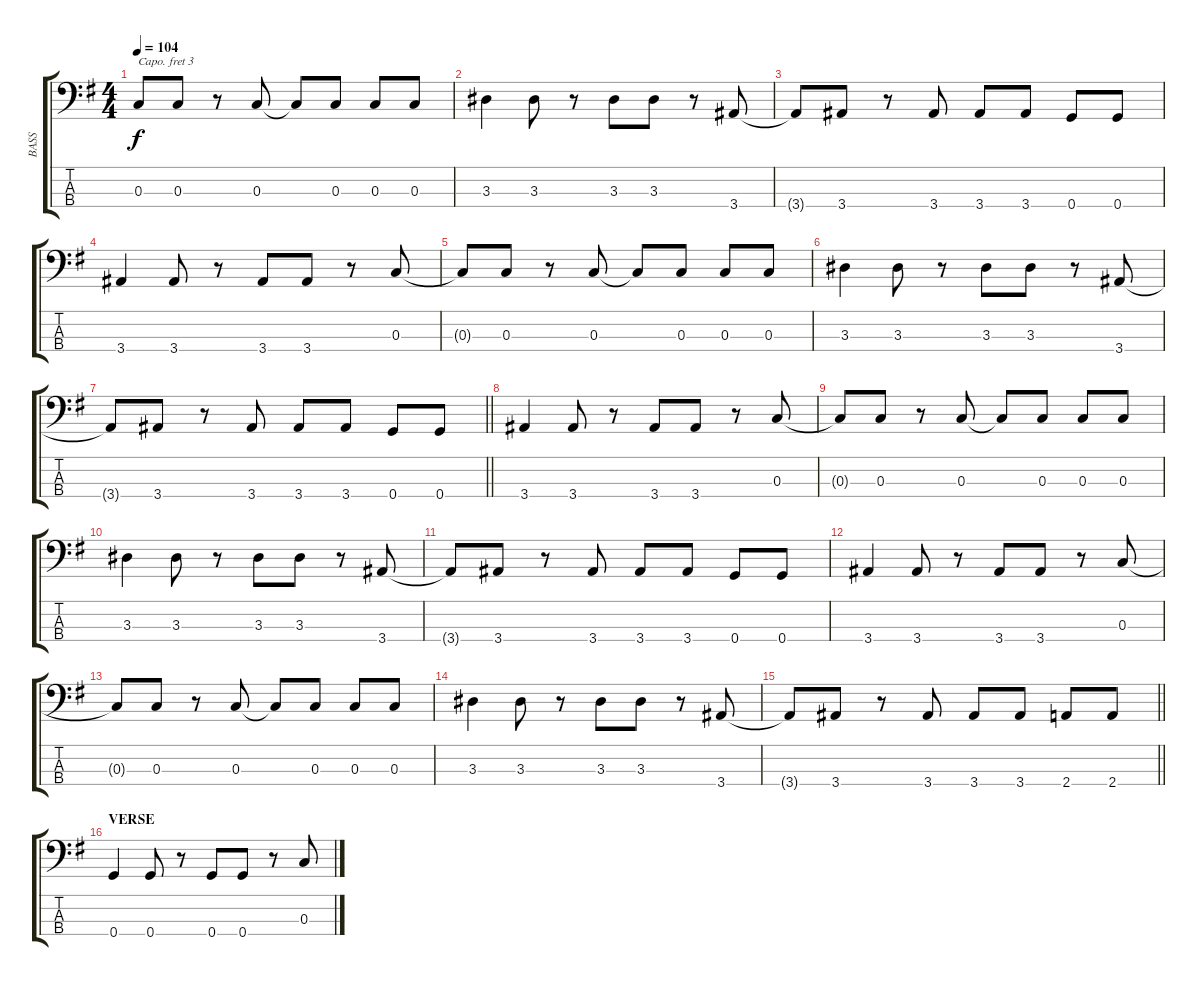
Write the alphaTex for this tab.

\track ("BASS" "BASS") {instrument acousticbass}
\staff {score tabs}
\capo 3
\tuning (G2 D2 A1 E1) {hide}
\ts (4 4)
\tempo 104
\clef f4
\ks g
0.3{t}.8{dy f} 0.3.8 r.8 0.3.8 0.3{t}.8 0.3.8 0.3.8 0.3.8 |
3.3.4 3.3.8 r.8 3.3.8 3.3.8 r.8 3.4.8 |
3.4{t}.8 3.4.8 r.8 3.4.8 3.4.8 3.4.8 0.4.8 0.4.8 |
3.4.4 3.4.8 r.8 3.4.8 3.4.8 r.8 0.3.8 |
0.3{t}.8 0.3.8 r.8 0.3.8 0.3{t}.8 0.3.8 0.3.8 0.3.8 |
3.3.4 3.3.8 r.8 3.3.8 3.3.8 r.8 3.4.8 |
\barLineRight lightlight
3.4{t}.8 3.4.8 r.8 3.4.8 3.4.8 3.4.8 0.4.8 0.4.8 |
\section ("" "")
3.4.4 3.4.8 r.8 3.4.8 3.4.8 r.8 0.3.8 |
0.3{t}.8 0.3.8 r.8 0.3.8 0.3{t}.8 0.3.8 0.3.8 0.3.8 |
3.3.4 3.3.8 r.8 3.3.8 3.3.8 r.8 3.4.8 |
3.4{t}.8 3.4.8 r.8 3.4.8 3.4.8 3.4.8 0.4.8 0.4.8 |
3.4.4 3.4.8 r.8 3.4.8 3.4.8 r.8 0.3.8 |
0.3{t}.8 0.3.8 r.8 0.3.8 0.3{t}.8 0.3.8 0.3.8 0.3.8 |
3.3.4 3.3.8 r.8 3.3.8 3.3.8 r.8 3.4.8 |
\barLineRight lightlight
3.4{t}.8 3.4.8 r.8 3.4.8 3.4.8 3.4.8 2.4.8 2.4.8 |
\section ("" "VERSE")
0.4.4 0.4.8 r.8 0.4.8 0.4.8 r.8 0.3.8
